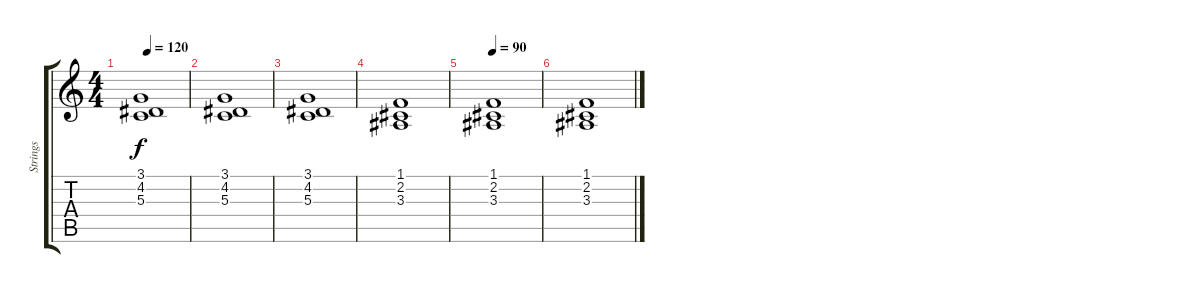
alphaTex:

\track ("Strings" "Strings") {instrument stringensemble1}
\staff {score tabs}
\tuning (E4 B3 G3 D3 A2 E2) {hide}
\ts (4 4)
\tempo 120
\clef g2
\ks c
(3.1 4.2 5.3).1{dy f} |
(3.1 4.2 5.3).1 |
(3.1 4.2 5.3).1 |
(1.1 2.2 3.3).1 |
\tempo 90
(1.1 2.2 3.3).1 |
(1.1 2.2 3.3).1
